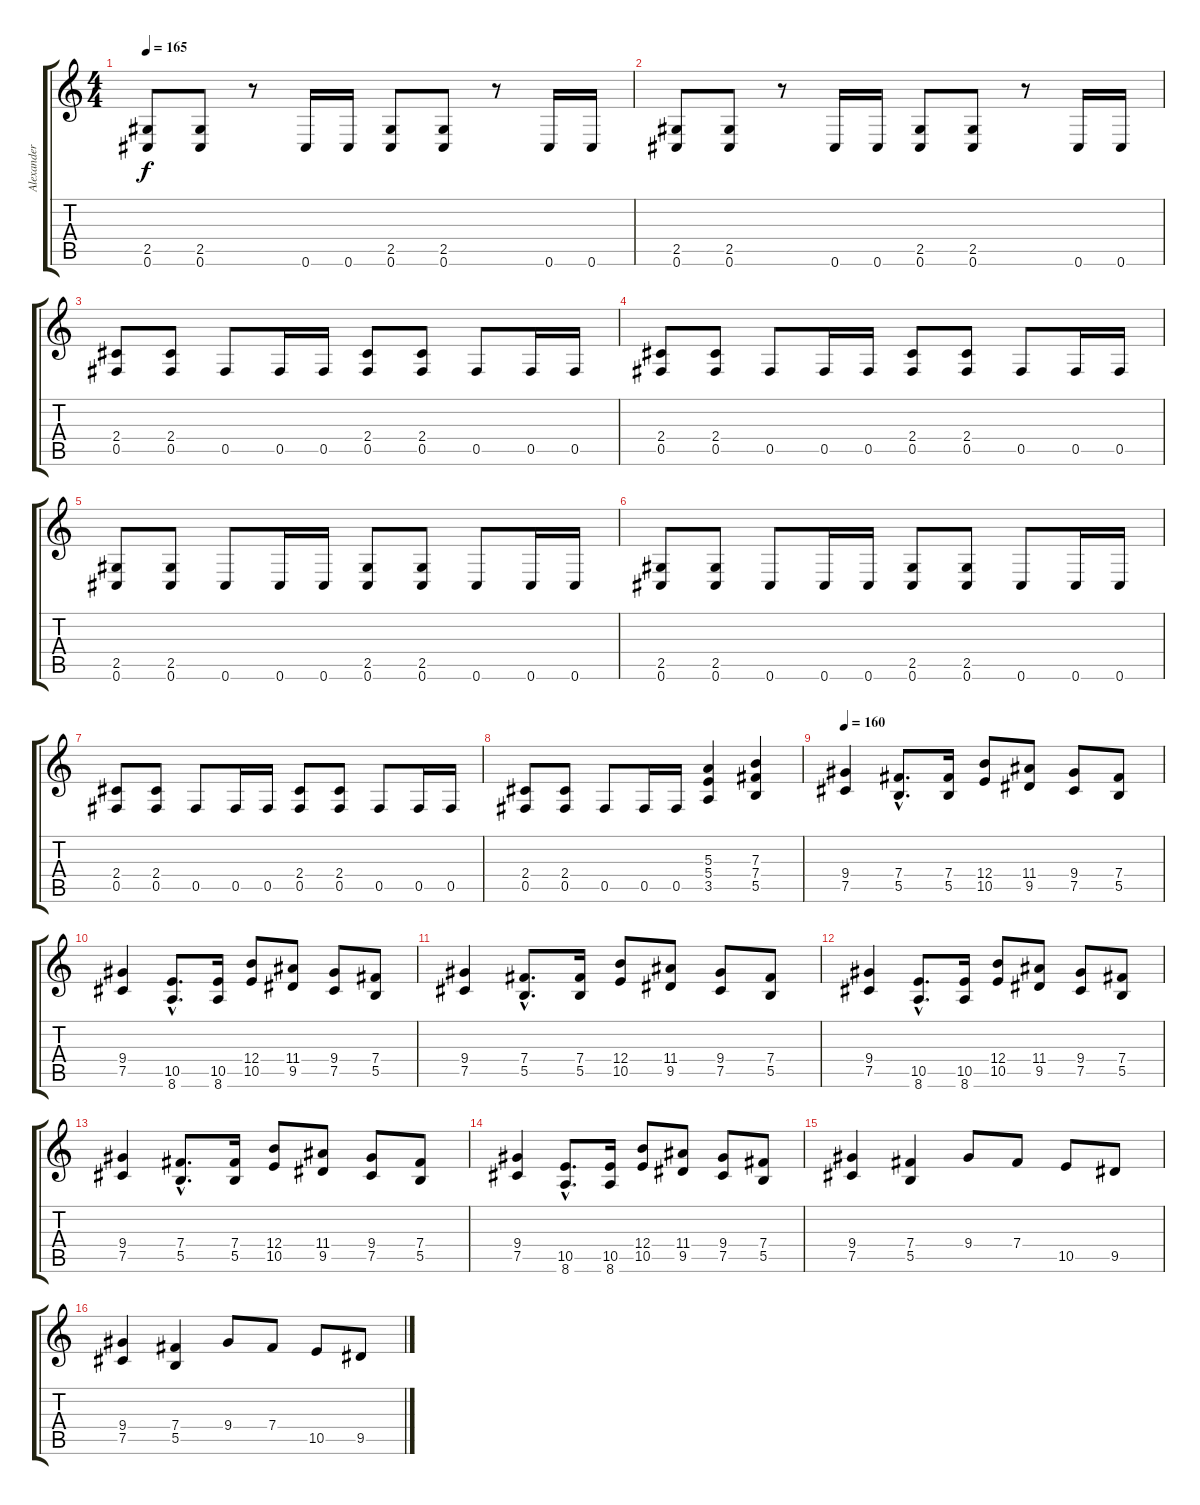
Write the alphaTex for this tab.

\track ("Alexander Kuoppala" "Alexander ") {instrument distortionguitar}
\staff {score tabs}
\tuning (Db4 Ab3 E3 B2 Gb2 Db2) {hide}
\ts (4 4)
\tempo 165
\clef g2
\ks c
(2.5 0.6).8{dy f} (2.5 0.6).8 r.8 0.6.16 0.6.16 (2.5 0.6).8 (2.5 0.6).8 r.8 0.6.16 0.6.16 |
(2.5 0.6).8 (2.5 0.6).8 r.8 0.6.16 0.6.16 (2.5 0.6).8 (2.5 0.6).8 r.8 0.6.16 0.6.16 |
(2.4 0.5).8 (2.4 0.5).8 0.5.8 0.5.16 0.5.16 (2.4 0.5).8 (2.4 0.5).8 0.5.8 0.5.16 0.5.16 |
(2.4 0.5).8 (2.4 0.5).8 0.5.8 0.5.16 0.5.16 (2.4 0.5).8 (2.4 0.5).8 0.5.8 0.5.16 0.5.16 |
(2.5 0.6).8 (2.5 0.6).8 0.6.8 0.6.16 0.6.16 (2.5 0.6).8 (2.5 0.6).8 0.6.8 0.6.16 0.6.16 |
(2.5 0.6).8 (2.5 0.6).8 0.6.8 0.6.16 0.6.16 (2.5 0.6).8 (2.5 0.6).8 0.6.8 0.6.16 0.6.16 |
(2.4 0.5).8 (2.4 0.5).8 0.5.8 0.5.16 0.5.16 (2.4 0.5).8 (2.4 0.5).8 0.5.8 0.5.16 0.5.16 |
(2.4 0.5).8 (2.4 0.5).8 0.5.8 0.5.16 0.5.16 (5.3 5.4 3.5).4 (7.3 7.4 5.5).4 |
\tempo 160
(9.4 7.5).4 (7.4{hac} 5.5{hac}).8{d} (7.4 5.5).16 (12.4 10.5).8 (11.4 9.5).8 (9.4 7.5).8 (7.4 5.5).8 |
(9.4 7.5).4 (10.5{hac} 8.6{hac}).8{d} (10.5 8.6).16 (12.4 10.5).8 (11.4 9.5).8 (9.4 7.5).8 (7.4 5.5).8 |
(9.4 7.5).4 (7.4{hac} 5.5{hac}).8{d} (7.4 5.5).16 (12.4 10.5).8 (11.4 9.5).8 (9.4 7.5).8 (7.4 5.5).8 |
(9.4 7.5).4 (10.5{hac} 8.6{hac}).8{d} (10.5 8.6).16 (12.4 10.5).8 (11.4 9.5).8 (9.4 7.5).8 (7.4 5.5).8 |
(9.4 7.5).4 (7.4{hac} 5.5{hac}).8{d} (7.4 5.5).16 (12.4 10.5).8 (11.4 9.5).8 (9.4 7.5).8 (7.4 5.5).8 |
(9.4 7.5).4 (10.5{hac} 8.6{hac}).8{d} (10.5 8.6).16 (12.4 10.5).8 (11.4 9.5).8 (9.4 7.5).8 (7.4 5.5).8 |
(9.4 7.5).4 (7.4 5.5).4 9.4.8 7.4.8 10.5.8 9.5.8 |
(9.4 7.5).4 (7.4 5.5).4 9.4.8 7.4.8 10.5.8 9.5.8
